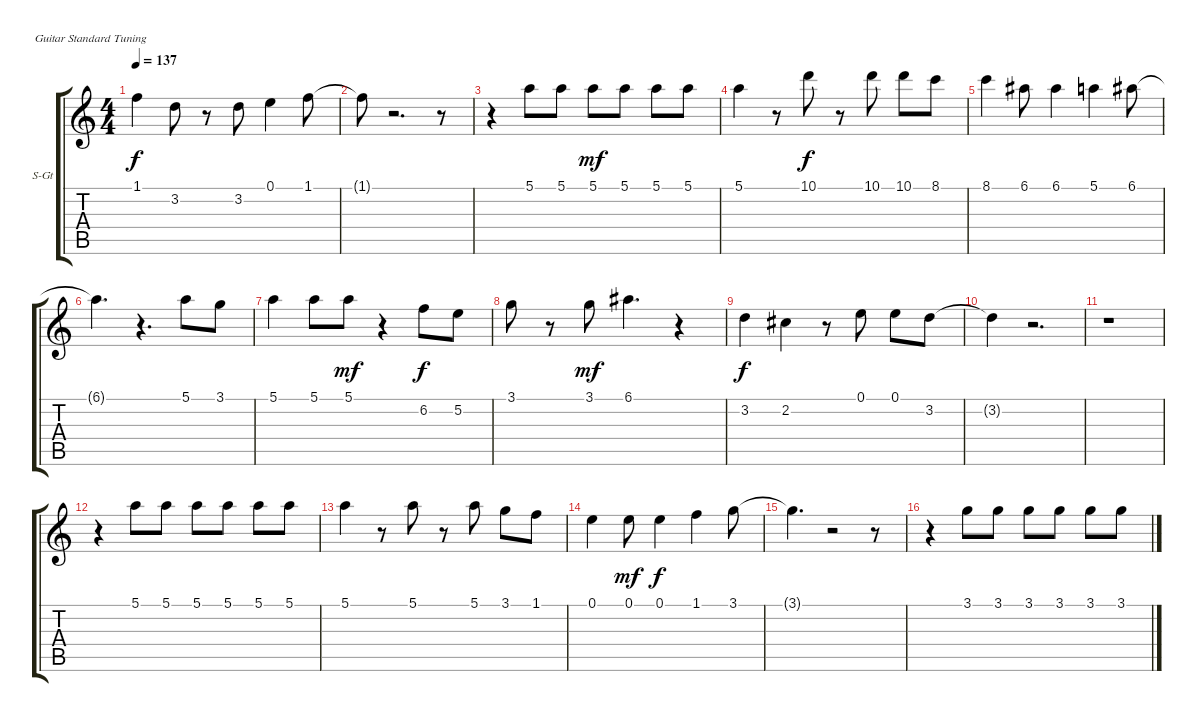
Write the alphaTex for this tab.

\bracketExtendMode groupsimilarinstruments
\firstSystemTrackNameOrientation horizontal
\otherSystemsTrackNameOrientation horizontal
\track ("Æ®·¢ 5" "S-Gt") {instrument acousticguitarsteel}
\staff {score tabs}
\tuning (E4 B3 G3 D3 A2 E2)
\ts (4 4)
\tempo 137
\clef g2
\ks c
1.1.4{dy f} 3.2.8 r.8 3.2.8 0.1.4 1.1.8 |
1.1{t}.8 r.2{d} r.8 |
r.4 5.1.8 5.1.8 5.1.8{dy mf} 5.1.8 5.1.8 5.1.8 |
5.1.4 r.8 10.1.8{dy f} r.8 10.1.8 10.1.8 8.1.8 |
8.1.4 6.1.8 6.1.4 5.1.4 6.1.8 |
6.1{t}.4{d} r.4{d} 5.1.8 3.1.8 |
5.1.4 5.1.8 5.1.8{dy mf} r.4 6.2.8{dy f} 5.2.8 |
3.1.8 r.8 3.1.8{dy mf} 6.1.4{d} r.4 |
3.2.4{dy f} 2.2.4 r.8 0.1.8 0.1.8 3.2.8 |
3.2{t}.4 r.2{d} |
r.1 |
r.4 5.1.8 5.1.8 5.1.8 5.1.8 5.1.8 5.1.8 |
5.1.4 r.8 5.1.8 r.8 5.1.8 3.1.8 1.1.8 |
0.1.4 0.1.8{dy mf} 0.1.4{dy f} 1.1.4 3.1.8 |
3.1{t}.4{d} r.2 r.8 |
r.4 3.1.8 3.1.8 3.1.8 3.1.8 3.1.8 3.1.8
